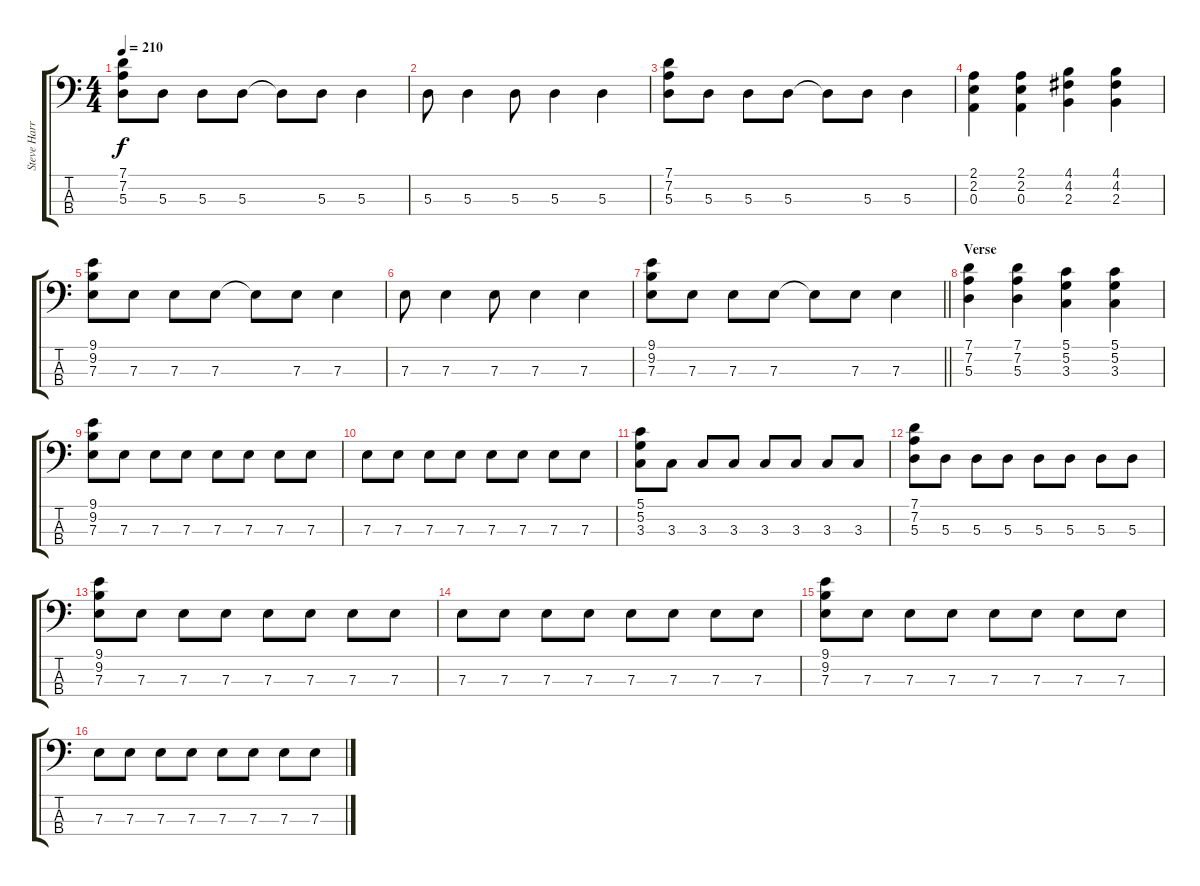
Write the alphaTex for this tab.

\track ("Steve Harris" "Steve Harr") {instrument electricbassfinger}
\staff {score tabs}
\tuning (G2 D2 A1 E1) {hide}
\ts (4 4)
\tempo 210
\clef f4
\ks c
(7.1 7.2 5.3).8{dy f} 5.3.8 5.3.8 5.3.8 5.3{t}.8 5.3.8 5.3.4 |
5.3.8 5.3.4 5.3.8 5.3.4 5.3.4 |
(7.1 7.2 5.3).8 5.3.8 5.3.8 5.3.8 5.3{t}.8 5.3.8 5.3.4 |
(2.1 2.2 0.3).4 (2.1 2.2 0.3).4 (4.1 4.2 2.3).4 (4.1 4.2 2.3).4 |
(9.1 9.2 7.3).8 7.3.8 7.3.8 7.3.8 7.3{t}.8 7.3.8 7.3.4 |
7.3.8 7.3.4 7.3.8 7.3.4 7.3.4 |
\barLineRight lightlight
(9.1 9.2 7.3).8 7.3.8 7.3.8 7.3.8 7.3{t}.8 7.3.8 7.3.4 |
\section ("" "Verse")
(7.1 7.2 5.3).4 (7.1 7.2 5.3).4 (5.1 5.2 3.3).4 (5.1 5.2 3.3).4 |
(9.1 9.2 7.3).8 7.3.8 7.3.8 7.3.8 7.3.8 7.3.8 7.3.8 7.3.8 |
7.3.8 7.3.8 7.3.8 7.3.8 7.3.8 7.3.8 7.3.8 7.3.8 |
(5.1 5.2 3.3).8 3.3.8 3.3.8 3.3.8 3.3.8 3.3.8 3.3.8 3.3.8 |
(7.1 7.2 5.3).8 5.3.8 5.3.8 5.3.8 5.3.8 5.3.8 5.3.8 5.3.8 |
(9.1 9.2 7.3).8 7.3.8 7.3.8 7.3.8 7.3.8 7.3.8 7.3.8 7.3.8 |
7.3.8 7.3.8 7.3.8 7.3.8 7.3.8 7.3.8 7.3.8 7.3.8 |
(9.1 9.2 7.3).8 7.3.8 7.3.8 7.3.8 7.3.8 7.3.8 7.3.8 7.3.8 |
7.3.8 7.3.8 7.3.8 7.3.8 7.3.8 7.3.8 7.3.8 7.3.8
